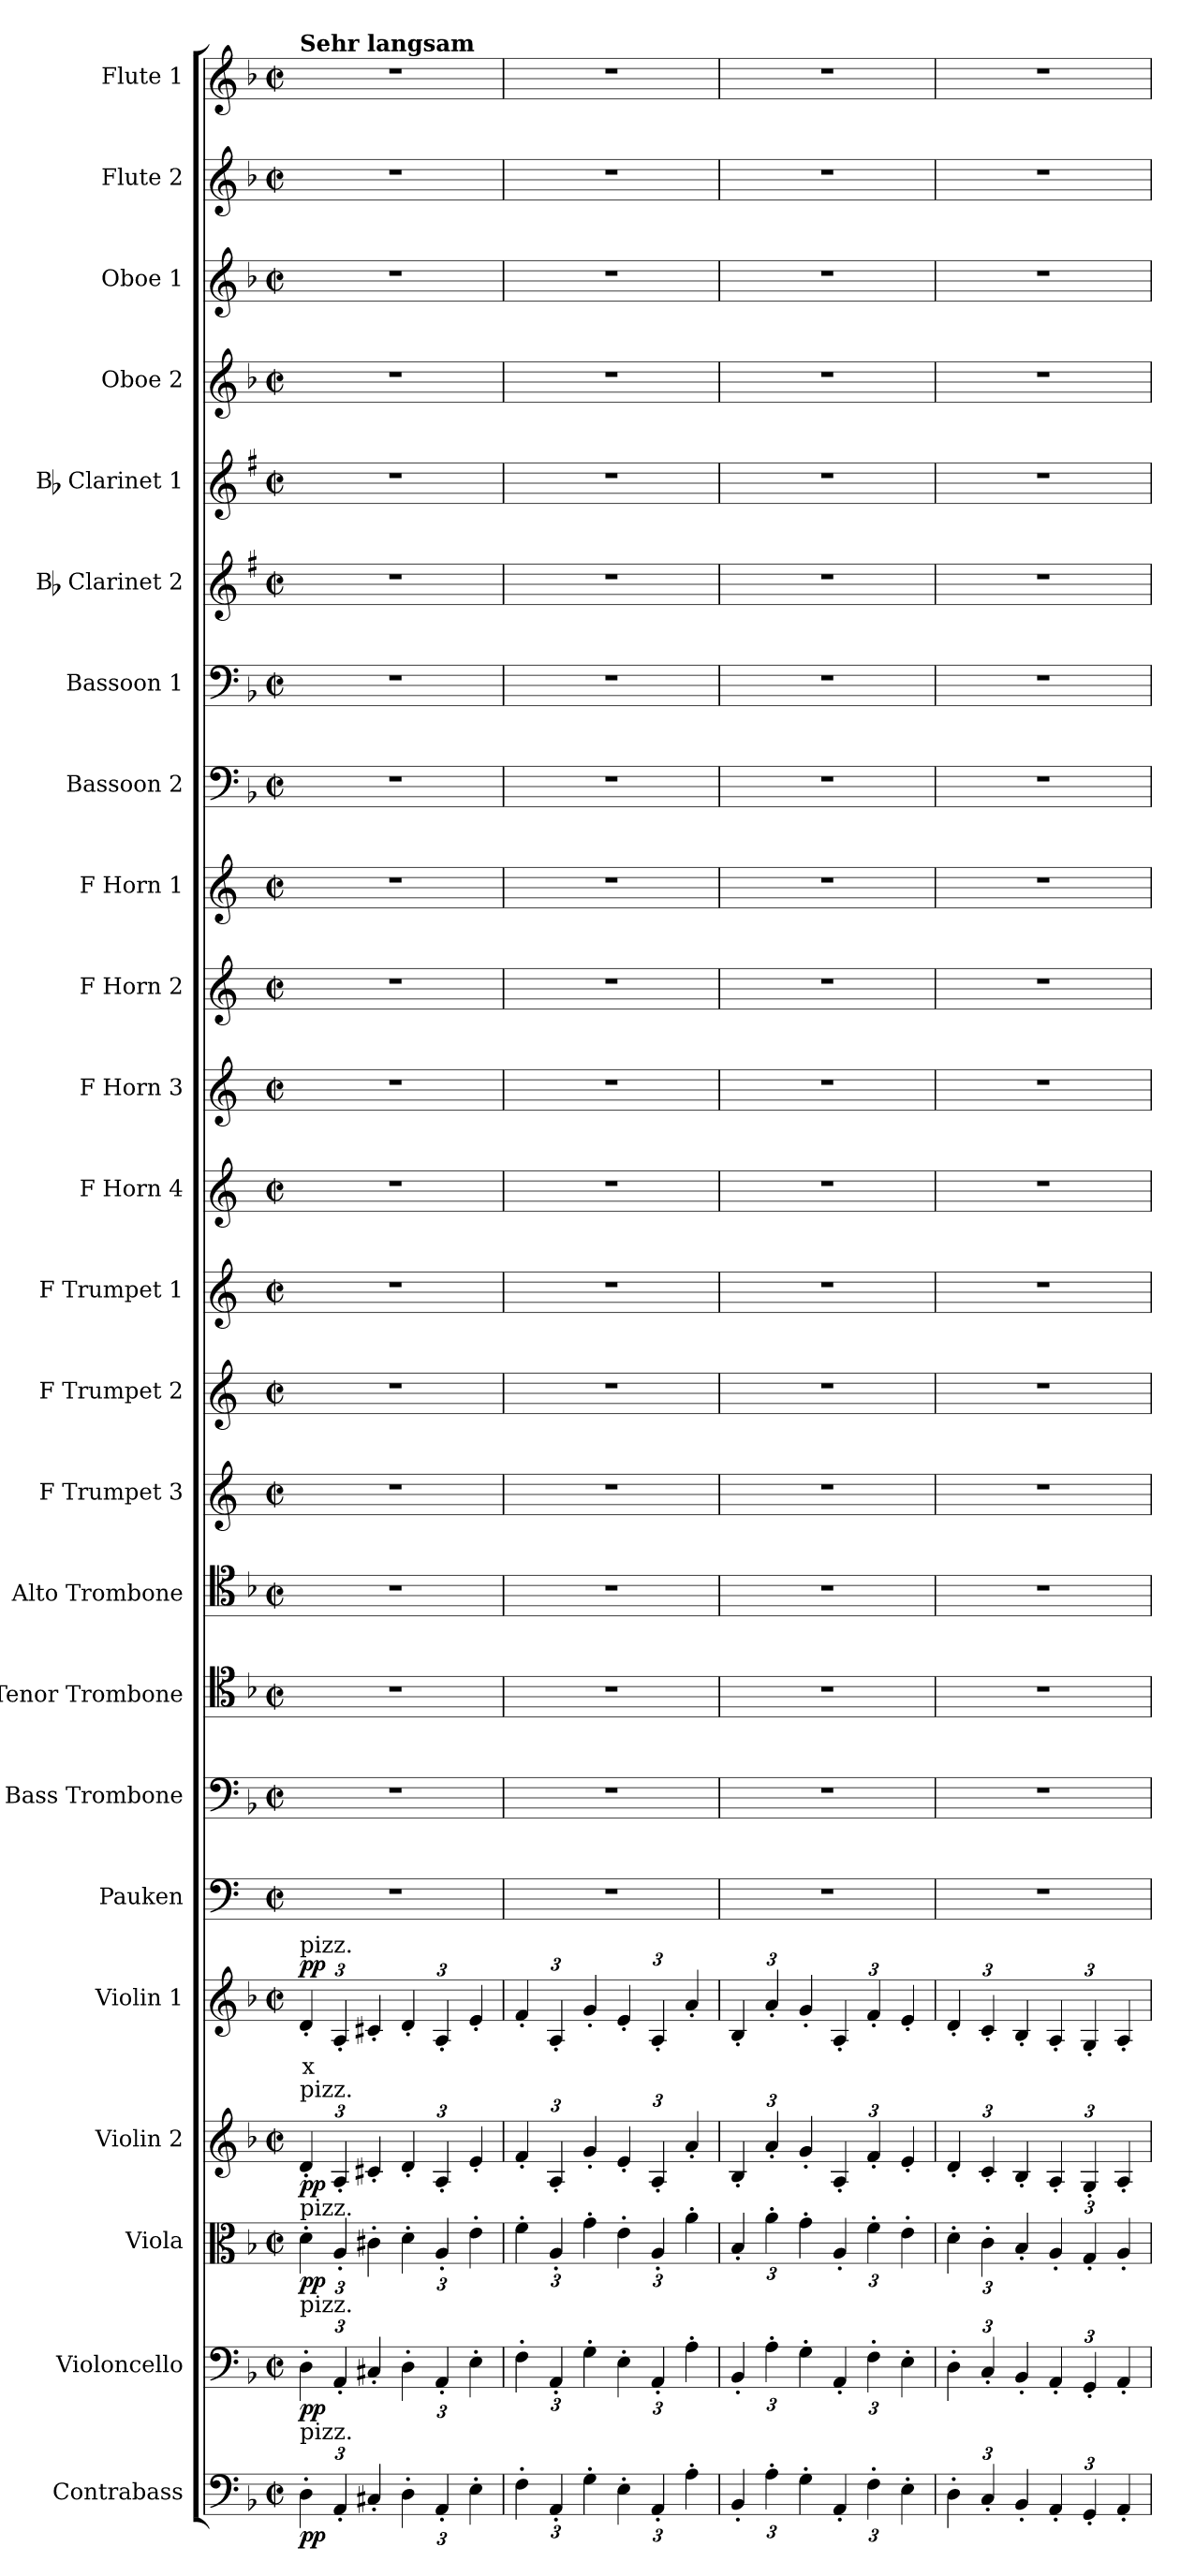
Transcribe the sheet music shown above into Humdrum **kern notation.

**kern	**dynam	**kern	**dynam	**kern	**dynam	**kern	**dynam	**kern	**text	**dynam	**kern	**kern	**kern	**kern	**kern	**kern	**kern	**kern	**kern	**kern	**kern	**kern	**kern	**kern	**kern	**kern	**kern	**kern	**kern
*part24	*part24	*part23	*part23	*part22	*part22	*part21	*part21	*part20	*part20	*part20	*part19	*part18	*part17	*part16	*part15	*part14	*part13	*part12	*part11	*part10	*part9	*part8	*part7	*part6	*part5	*part4	*part3	*part2	*part1
*staff24	*staff24	*staff23	*staff23	*staff22	*staff22	*staff21	*staff21	*staff20	*staff20	*staff20	*staff19	*staff18	*staff17	*staff16	*staff15	*staff14	*staff13	*staff12	*staff11	*staff10	*staff9	*staff8	*staff7	*staff6	*staff5	*staff4	*staff3	*staff2	*staff1
*I"Contrabass	*	*I"Violoncello	*	*I"Viola	*	*I"Violin 2	*	*I"Violin 1	*	*	*I"Pauken	*I"Bass Trombone	*I"Tenor Trombone	*I"Alto Trombone	*I"F Trumpet 3	*I"F Trumpet 2	*I"F Trumpet 1	*I"F Horn 4	*I"F Horn 3	*I"F Horn 2	*I"F Horn 1	*I"Bassoon 2	*I"Bassoon 1	*I"Bb Clarinet 2	*I"Bb Clarinet 1	*I"Oboe 2	*I"Oboe 1	*I"Flute 2	*I"Flute 1
*I'Cb	*	*I'Vc	*	*I'Vla	*	*I'Vln 2	*	*I'Vln 1	*	*	*I'Pk.	*I'B Trb	*I'T Trb	*I'A Trb	*I'Tpt 3	*I'Tpt 2	*I'Tpt 1	*I'Hn 4	*I'Hn 3	*I'Hn 2	*I'Hn 1	*I'Bsn 2	*I'Bsn 1	*I'Cl 2	*I'Cl 1	*I'Ob 2	*I'Ob 1	*I'Fl 2	*I'Fl 1
*clefF4	*	*clefF4	*	*clefC3	*	*clefG2	*	*clefG2	*	*	*clefF4	*clefF4	*clefC4	*clefC4	*clefG2	*clefG2	*clefG2	*clefG2	*clefG2	*clefG2	*clefG2	*clefF4	*clefF4	*clefG2	*clefG2	*clefG2	*clefG2	*clefG2	*clefG2
*ITrd7c12	*	*	*	*	*	*	*	*	*	*	*	*	*	*	*ITrd-3c-5	*ITrd-3c-5	*ITrd-3c-5	*ITrd4c7	*ITrd4c7	*ITrd4c7	*ITrd4c7	*	*	*ITrd1c2	*ITrd1c2	*	*	*	*
*k[b-]	*	*k[b-]	*	*k[b-]	*	*k[b-]	*	*k[b-]	*	*	*k[]	*k[b-]	*k[b-]	*k[b-]	*k[b-]	*k[b-]	*k[b-]	*k[b-]	*k[b-]	*k[b-]	*k[b-]	*k[b-]	*k[b-]	*k[b-]	*k[b-]	*k[b-]	*k[b-]	*k[b-]	*k[b-]
*M2/2	*	*M2/2	*	*M2/2	*	*M2/2	*	*M2/2	*	*	*M2/2	*M2/2	*M2/2	*M2/2	*M2/2	*M2/2	*M2/2	*M2/2	*M2/2	*M2/2	*M2/2	*M2/2	*M2/2	*M2/2	*M2/2	*M2/2	*M2/2	*M2/2	*M2/2
*met(c|)	*	*met(c|)	*	*met(c|)	*	*met(c|)	*	*met(c|)	*	*	*met(c|)	*met(c|)	*met(c|)	*met(c|)	*met(c|)	*met(c|)	*met(c|)	*met(c|)	*met(c|)	*met(c|)	*met(c|)	*met(c|)	*met(c|)	*met(c|)	*met(c|)	*met(c|)	*met(c|)	*met(c|)	*met(c|)
*Xbrackettup	*	*Xbrackettup	*	*Xbrackettup	*	*Xbrackettup	*	*Xbrackettup	*	*	*	*	*	*	*	*	*	*	*	*	*	*	*	*	*	*	*	*	*
=1	=1	=1	=1	=1	=1	=1	=1	=1	=1	=1	=1	=1	=1	=1	=1	=1	=1	=1	=1	=1	=1	=1	=1	=1	=1	=1	=1	=1	=1
!	!	!	!	!	!	!	!	!	!	!	!	!	!	!	!	!	!	!	!	!	!	!	!	!	!	!	!	!	!LO:TX:a:B:t=Sehr langsam
!	!	!	!	!	!	!	!	!LO:TX:a:t=pizz.	!	!	!	!	!	!	!	!	!	!	!	!	!	!	!	!	!	!	!	!	!
!	!	!	!	!	!	!LO:TX:a:t=pizz.	!	!	!	!	!	!	!	!	!	!	!	!	!	!	!	!	!	!	!	!	!	!	!
!	!	!	!	!LO:TX:a:t=pizz.	!	!	!	!	!	!	!	!	!	!	!	!	!	!	!	!	!	!	!	!	!	!	!	!	!
!	!	!LO:TX:a:t=pizz.	!	!	!	!	!	!	!	!	!	!	!	!	!	!	!	!	!	!	!	!	!	!	!	!	!	!	!
!LO:TX:a:t=pizz.	!	!	!	!	!	!	!	!	!	!	!	!	!	!	!	!	!	!	!	!	!	!	!	!	!	!	!	!	!
!	!LO:DY:b	!	!LO:DY:b	!	!LO:DY:b	!	!LO:DY:b	!	!LO:LY:b:color=#FF0000	!LO:DY:b	!	!	!	!	!	!	!	!	!	!	!	!	!	!	!	!	!	!	!
6DD'\	pp	6D'\	pp	6d'\	pp	6d'/	pp	6d'/	x	pp	1r	1r	1r	1r	1r	1r	1r	1r	1r	1r	1r	1r	1r	1r	1r	1r	1r	1r	1r
6AAA'/	.	6AA'/	.	6A'/	.	6A'/	.	6A'/	.	.	.	.	.	.	.	.	.	.	.	.	.	.	.	.	.	.	.	.	.
6CC#X'/	.	6C#X'/	.	6c#X'\	.	6c#X'/	.	6c#X'/	.	.	.	.	.	.	.	.	.	.	.	.	.	.	.	.	.	.	.	.	.
6DD'\	.	6D'\	.	6d'\	.	6d'/	.	6d'/	.	.	.	.	.	.	.	.	.	.	.	.	.	.	.	.	.	.	.	.	.
6AAA'/	.	6AA'/	.	6A'/	.	6A'/	.	6A'/	.	.	.	.	.	.	.	.	.	.	.	.	.	.	.	.	.	.	.	.	.
6EE'\	.	6E'\	.	6e'\	.	6e'/	.	6e'/	.	.	.	.	.	.	.	.	.	.	.	.	.	.	.	.	.	.	.	.	.
=2	=2	=2	=2	=2	=2	=2	=2	=2	=2	=2	=2	=2	=2	=2	=2	=2	=2	=2	=2	=2	=2	=2	=2	=2	=2	=2	=2	=2	=2
6FF'\	.	6F'\	.	6f'\	.	6f'/	.	6f'/	.	.	1r	1r	1r	1r	1r	1r	1r	1r	1r	1r	1r	1r	1r	1r	1r	1r	1r	1r	1r
6AAA'/	.	6AA'/	.	6A'</	.	6A'/	.	6A'/	.	.	.	.	.	.	.	.	.	.	.	.	.	.	.	.	.	.	.	.	.
6GG'\	.	6G'\	.	6g'\	.	6g'/	.	6g'/	.	.	.	.	.	.	.	.	.	.	.	.	.	.	.	.	.	.	.	.	.
6EE'\	.	6E'\	.	6e'\	.	6e'/	.	6e'/	.	.	.	.	.	.	.	.	.	.	.	.	.	.	.	.	.	.	.	.	.
6AAA'/	.	6AA'/	.	6A'/	.	6A'/	.	6A'/	.	.	.	.	.	.	.	.	.	.	.	.	.	.	.	.	.	.	.	.	.
6AA'\	.	6A'\	.	6a'\	.	6a'/	.	6a'/	.	.	.	.	.	.	.	.	.	.	.	.	.	.	.	.	.	.	.	.	.
=3	=3	=3	=3	=3	=3	=3	=3	=3	=3	=3	=3	=3	=3	=3	=3	=3	=3	=3	=3	=3	=3	=3	=3	=3	=3	=3	=3	=3	=3
6BBB-'/	.	6BB-'/	.	6B-'/	.	6B-'/	.	6B-'/	.	.	1r	1r	1r	1r	1r	1r	1r	1r	1r	1r	1r	1r	1r	1r	1r	1r	1r	1r	1r
6AA'\	.	6A'\	.	6a'\	.	6a'/	.	6a'/	.	.	.	.	.	.	.	.	.	.	.	.	.	.	.	.	.	.	.	.	.
6GG'\	.	6G'\	.	6g'\	.	6g'/	.	6g'/	.	.	.	.	.	.	.	.	.	.	.	.	.	.	.	.	.	.	.	.	.
6AAA'/	.	6AA'/	.	6A'/	.	6A'/	.	6A'/	.	.	.	.	.	.	.	.	.	.	.	.	.	.	.	.	.	.	.	.	.
6FF'\	.	6F'\	.	6f'\	.	6f'/	.	6f'/	.	.	.	.	.	.	.	.	.	.	.	.	.	.	.	.	.	.	.	.	.
6EE'\	.	6E'\	.	6e'\	.	6e'/	.	6e'/	.	.	.	.	.	.	.	.	.	.	.	.	.	.	.	.	.	.	.	.	.
=4	=4	=4	=4	=4	=4	=4	=4	=4	=4	=4	=4	=4	=4	=4	=4	=4	=4	=4	=4	=4	=4	=4	=4	=4	=4	=4	=4	=4	=4
6DD'\	.	6D'\	.	6d'\	.	6d'/	.	6d'/	.	.	1r	1r	1r	1r	1r	1r	1r	1r	1r	1r	1r	1r	1r	1r	1r	1r	1r	1r	1r
6CC'/	.	6C'/	.	6c'\	.	6c'/	.	6c'/	.	.	.	.	.	.	.	.	.	.	.	.	.	.	.	.	.	.	.	.	.
6BBB-'/	.	6BB-'/	.	6B-'/	.	6B-'/	.	6B-'/	.	.	.	.	.	.	.	.	.	.	.	.	.	.	.	.	.	.	.	.	.
6AAA'/	.	6AA'/	.	6A'/	.	6A'/	.	6A'/	.	.	.	.	.	.	.	.	.	.	.	.	.	.	.	.	.	.	.	.	.
6GGG'/	.	6GG'/	.	6G'/	.	6G'/	.	6G'/	.	.	.	.	.	.	.	.	.	.	.	.	.	.	.	.	.	.	.	.	.
6AAA'/	.	6AA'/	.	6A'/	.	6A'/	.	6A'/	.	.	.	.	.	.	.	.	.	.	.	.	.	.	.	.	.	.	.	.	.
=	=	=	=	=	=	=	=	=	=	=	=	=	=	=	=	=	=	=	=	=	=	=	=	=	=	=	=	=	=
*-	*-	*-	*-	*-	*-	*-	*-	*-	*-	*-	*-	*-	*-	*-	*-	*-	*-	*-	*-	*-	*-	*-	*-	*-	*-	*-	*-	*-	*-
